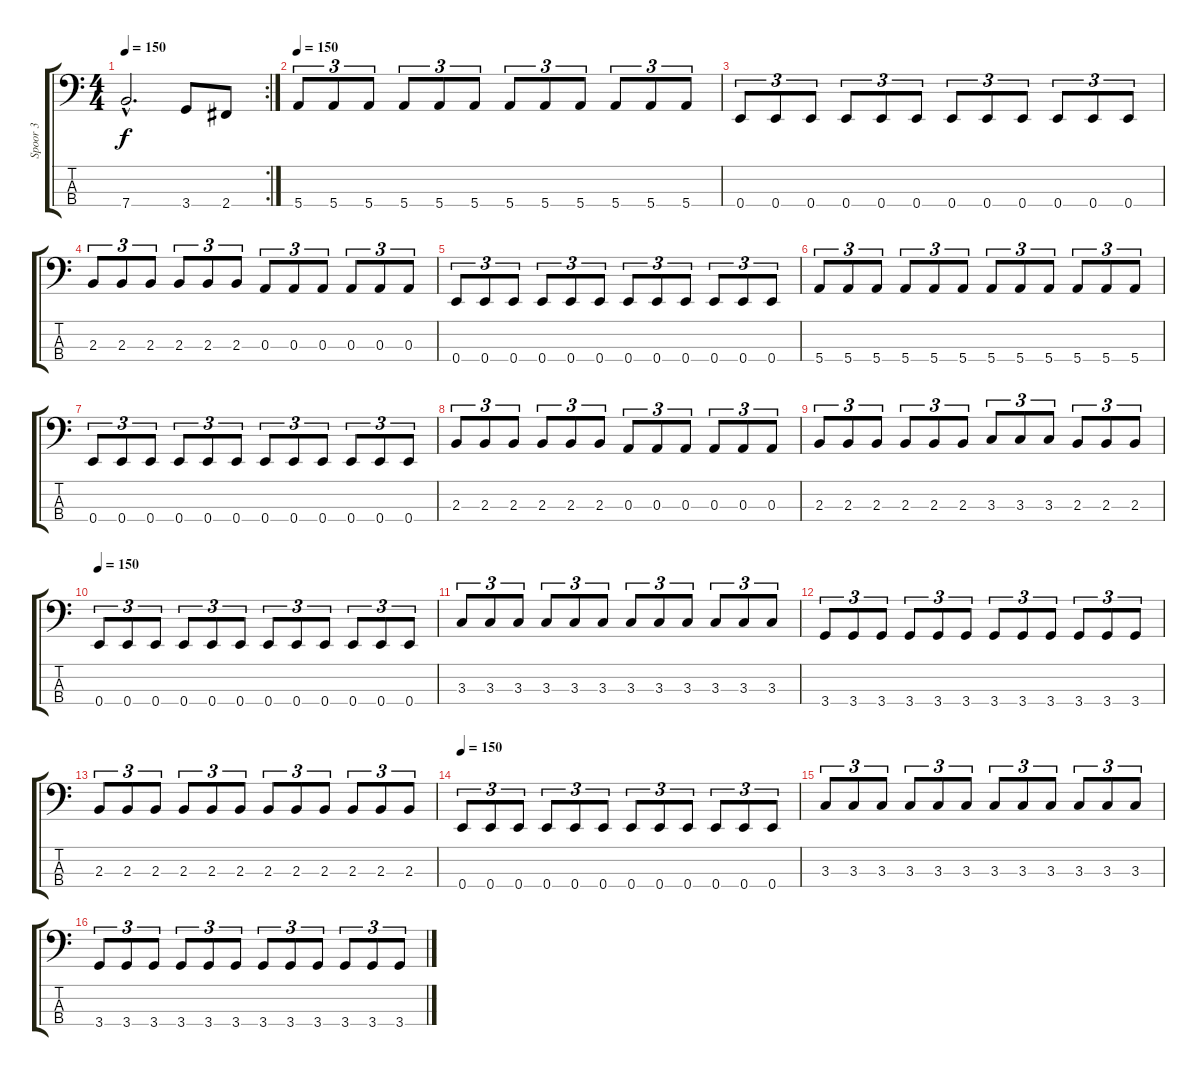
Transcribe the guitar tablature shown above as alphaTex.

\track ("Spoor 3" "Spoor 3") {instrument electricbassfinger}
\staff {score tabs}
\tuning (G2 D2 A1 E1) {hide}
\rc 2
\ts (4 4)
\tempo 150
\clef f4
\ks c
7.4{hac}.2{d dy f} 3.4.8 2.4.8 |
\tempo 150
5.4.8{tu (3 2)} 5.4.8{tu (3 2)} 5.4.8{tu (3 2)} 5.4.8{tu (3 2)} 5.4.8{tu (3 2)} 5.4.8{tu (3 2)} 5.4.8{tu (3 2)} 5.4.8{tu (3 2)} 5.4.8{tu (3 2)} 5.4.8{tu (3 2)} 5.4.8{tu (3 2)} 5.4.8{tu (3 2)} |
0.4.8{tu (3 2)} 0.4.8{tu (3 2)} 0.4.8{tu (3 2)} 0.4.8{tu (3 2)} 0.4.8{tu (3 2)} 0.4.8{tu (3 2)} 0.4.8{tu (3 2)} 0.4.8{tu (3 2)} 0.4.8{tu (3 2)} 0.4.8{tu (3 2)} 0.4.8{tu (3 2)} 0.4.8{tu (3 2)} |
2.3.8{tu (3 2)} 2.3.8{tu (3 2)} 2.3.8{tu (3 2)} 2.3.8{tu (3 2)} 2.3.8{tu (3 2)} 2.3.8{tu (3 2)} 0.3.8{tu (3 2)} 0.3.8{tu (3 2)} 0.3.8{tu (3 2)} 0.3.8{tu (3 2)} 0.3.8{tu (3 2)} 0.3.8{tu (3 2)} |
0.4.8{tu (3 2)} 0.4.8{tu (3 2)} 0.4.8{tu (3 2)} 0.4.8{tu (3 2)} 0.4.8{tu (3 2)} 0.4.8{tu (3 2)} 0.4.8{tu (3 2)} 0.4.8{tu (3 2)} 0.4.8{tu (3 2)} 0.4.8{tu (3 2)} 0.4.8{tu (3 2)} 0.4.8{tu (3 2)} |
5.4.8{tu (3 2)} 5.4.8{tu (3 2)} 5.4.8{tu (3 2)} 5.4.8{tu (3 2)} 5.4.8{tu (3 2)} 5.4.8{tu (3 2)} 5.4.8{tu (3 2)} 5.4.8{tu (3 2)} 5.4.8{tu (3 2)} 5.4.8{tu (3 2)} 5.4.8{tu (3 2)} 5.4.8{tu (3 2)} |
0.4.8{tu (3 2)} 0.4.8{tu (3 2)} 0.4.8{tu (3 2)} 0.4.8{tu (3 2)} 0.4.8{tu (3 2)} 0.4.8{tu (3 2)} 0.4.8{tu (3 2)} 0.4.8{tu (3 2)} 0.4.8{tu (3 2)} 0.4.8{tu (3 2)} 0.4.8{tu (3 2)} 0.4.8{tu (3 2)} |
2.3.8{tu (3 2)} 2.3.8{tu (3 2)} 2.3.8{tu (3 2)} 2.3.8{tu (3 2)} 2.3.8{tu (3 2)} 2.3.8{tu (3 2)} 0.3.8{tu (3 2)} 0.3.8{tu (3 2)} 0.3.8{tu (3 2)} 0.3.8{tu (3 2)} 0.3.8{tu (3 2)} 0.3.8{tu (3 2)} |
2.3.8{tu (3 2)} 2.3.8{tu (3 2)} 2.3.8{tu (3 2)} 2.3.8{tu (3 2)} 2.3.8{tu (3 2)} 2.3.8{tu (3 2)} 3.3.8{tu (3 2)} 3.3.8{tu (3 2)} 3.3.8{tu (3 2)} 2.3.8{tu (3 2)} 2.3.8{tu (3 2)} 2.3.8{tu (3 2)} |
\tempo 150
0.4.8{tu (3 2)} 0.4.8{tu (3 2)} 0.4.8{tu (3 2)} 0.4.8{tu (3 2)} 0.4.8{tu (3 2)} 0.4.8{tu (3 2)} 0.4.8{tu (3 2)} 0.4.8{tu (3 2)} 0.4.8{tu (3 2)} 0.4.8{tu (3 2)} 0.4.8{tu (3 2)} 0.4.8{tu (3 2)} |
3.3.8{tu (3 2)} 3.3.8{tu (3 2)} 3.3.8{tu (3 2)} 3.3.8{tu (3 2)} 3.3.8{tu (3 2)} 3.3.8{tu (3 2)} 3.3.8{tu (3 2)} 3.3.8{tu (3 2)} 3.3.8{tu (3 2)} 3.3.8{tu (3 2)} 3.3.8{tu (3 2)} 3.3.8{tu (3 2)} |
3.4.8{tu (3 2)} 3.4.8{tu (3 2)} 3.4.8{tu (3 2)} 3.4.8{tu (3 2)} 3.4.8{tu (3 2)} 3.4.8{tu (3 2)} 3.4.8{tu (3 2)} 3.4.8{tu (3 2)} 3.4.8{tu (3 2)} 3.4.8{tu (3 2)} 3.4.8{tu (3 2)} 3.4.8{tu (3 2)} |
2.3.8{tu (3 2)} 2.3.8{tu (3 2)} 2.3.8{tu (3 2)} 2.3.8{tu (3 2)} 2.3.8{tu (3 2)} 2.3.8{tu (3 2)} 2.3.8{tu (3 2)} 2.3.8{tu (3 2)} 2.3.8{tu (3 2)} 2.3.8{tu (3 2)} 2.3.8{tu (3 2)} 2.3.8{tu (3 2)} |
\tempo 150
0.4.8{tu (3 2)} 0.4.8{tu (3 2)} 0.4.8{tu (3 2)} 0.4.8{tu (3 2)} 0.4.8{tu (3 2)} 0.4.8{tu (3 2)} 0.4.8{tu (3 2)} 0.4.8{tu (3 2)} 0.4.8{tu (3 2)} 0.4.8{tu (3 2)} 0.4.8{tu (3 2)} 0.4.8{tu (3 2)} |
3.3.8{tu (3 2)} 3.3.8{tu (3 2)} 3.3.8{tu (3 2)} 3.3.8{tu (3 2)} 3.3.8{tu (3 2)} 3.3.8{tu (3 2)} 3.3.8{tu (3 2)} 3.3.8{tu (3 2)} 3.3.8{tu (3 2)} 3.3.8{tu (3 2)} 3.3.8{tu (3 2)} 3.3.8{tu (3 2)} |
3.4.8{tu (3 2)} 3.4.8{tu (3 2)} 3.4.8{tu (3 2)} 3.4.8{tu (3 2)} 3.4.8{tu (3 2)} 3.4.8{tu (3 2)} 3.4.8{tu (3 2)} 3.4.8{tu (3 2)} 3.4.8{tu (3 2)} 3.4.8{tu (3 2)} 3.4.8{tu (3 2)} 3.4.8{tu (3 2)}
